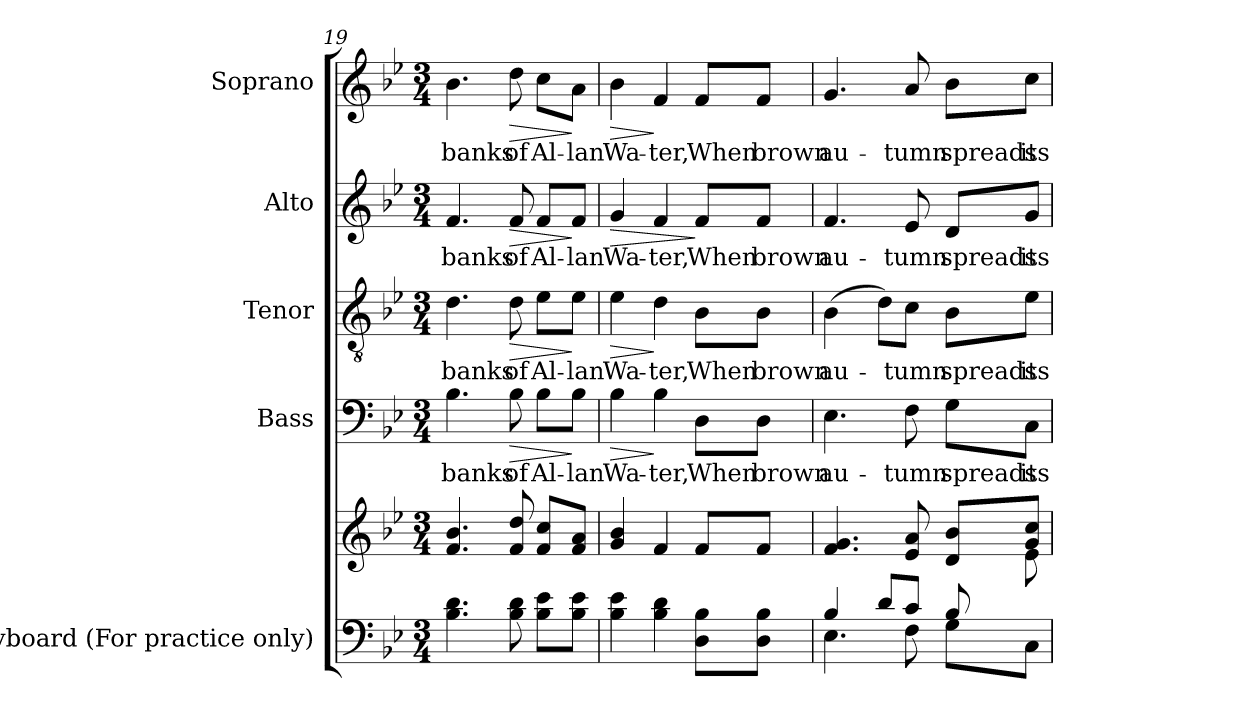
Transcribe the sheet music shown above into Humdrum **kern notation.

**kern	**kern	**kern	**text	**dynam	**kern	**text	**dynam	**kern	**text	**dynam	**kern	**text	**dynam
*part5	*part5	*part4	*part4	*part4	*part3	*part3	*part3	*part2	*part2	*part2	*part1	*part1	*part1
*staff6	*staff5	*staff4	*staff4	*staff4	*staff3	*staff3	*staff3	*staff2	*staff2	*staff2	*staff1	*staff1	*staff1
*I"Keyboard (For practice only)	*	*I"Bass	*	*	*I"Tenor	*	*	*I"Alto	*	*	*I"Soprano	*	*
*I'Kbd.	*	*I'B.	*	*	*I'T.	*	*	*I'A.	*	*	*I'S.	*	*
*clefF4	*clefG2	*clefF4	*	*	*clefGv2	*	*	*clefG2	*	*	*clefG2	*	*
*	*	*	*	*	*ITrd7c12	*	*	*	*	*	*	*	*
*k[b-e-]	*k[b-e-]	*k[b-e-]	*	*	*k[b-e-]	*	*	*k[b-e-]	*	*	*k[b-e-]	*	*
*B-:	*B-:	*B-:	*	*	*B-:	*	*	*B-:	*	*	*B-:	*	*
*M3/4	*M3/4	*M3/4	*	*	*M3/4	*	*	*M3/4	*	*	*M3/4	*	*
=19	=19	=19	=19	=19	=19	=19	=19	=19	=19	=19	=19	=19	=19
!	!	!	!LO:LY:b:color=#000000	!	!	!	!	!	!	!	!	!	!
!	!	!	!	!	!	!LO:LY:b:color=#000000	!	!	!	!	!	!	!
!	!	!	!	!	!	!	!	!	!LO:LY:b:color=#000000	!	!	!	!
!	!	!	!	!	!	!	!	!	!	!	!	!LO:LY:b:color=#000000	!
4.B-i\ 4.di	4.fi/ 4.b-i	4.B-i\	banks	.	4.Di\	banks	.	4.fi/	banks	.	4.b-i\	banks	.
!	!	!	!LO:LY:b:color=#000000	!LO:HP:b	!	!	!	!	!	!	!	!	!
!	!	!	!	!	!	!LO:LY:b:color=#000000	!LO:HP:b	!	!	!	!	!	!
!	!	!	!	!	!	!	!	!	!LO:LY:b:color=#000000	!LO:HP:b	!	!	!
!	!	!	!	!	!	!	!	!	!	!	!	!LO:LY:b:color=#000000	!LO:HP:b
8B-i\ 8di	8fi/ 8ddi	8B-i\	of	>	8Di\	of	>	8fi/	of	>	8ddi\	of	>
!	!	!	!LO:LY:b:color=#000000	!	!	!	!	!	!	!	!	!	!
!	!	!	!	!	!	!LO:LY:b:color=#000000	!	!	!	!	!	!	!
!	!	!	!	!	!	!	!	!	!LO:LY:b:color=#000000	!	!	!	!
!	!	!	!	!	!	!	!	!	!	!	!	!LO:LY:b:color=#000000	!
8B-i\ 8e-iL	8fi/ 8cciL	8B-i\L	Al-	.	8E-i\L	Al-	.	8fi/L	Al-	.	8cci\L	Al-	.
!	!	!	!LO:LY:b:color=#000000	!	!	!	!	!	!	!	!	!	!
!	!	!	!	!	!	!LO:LY:b:color=#000000	!	!	!	!	!	!	!
!	!	!	!	!	!	!	!	!	!LO:LY:b:color=#000000	!	!	!	!
!	!	!	!	!	!	!	!	!	!	!	!	!LO:LY:b:color=#000000	!
8B-i\ 8e-iJ	8fi/ 8aiJ	8B-i\J	-lan	]	8E-i\J	-lan	]	8fi/J	-lan	]	8ai\J	-lan	]
=20	=20	=20	=20	=20	=20	=20	=20	=20	=20	=20	=20	=20	=20
!	!	!	!LO:LY:b:color=#000000	!LO:HP:b	!	!	!	!	!	!	!	!	!
!	!	!	!	!	!	!LO:LY:b:color=#000000	!LO:HP:b	!	!	!	!	!	!
!	!	!	!	!	!	!	!	!	!LO:LY:b:color=#000000	!LO:HP:b	!	!	!
!	!	!	!	!	!	!	!	!	!	!	!	!LO:LY:b:color=#000000	!LO:HP:b
4B-i\ 4e-i	4gi/ 4b-i	4B-i\	Wa-	>	4E-i\	Wa-	>	4gi/	Wa-	>	4b-i\	Wa-	>
!	!	!	!LO:LY:b:color=#000000	!	!	!	!	!	!	!	!	!	!
!	!	!	!	!	!	!LO:LY:b:color=#000000	!	!	!	!	!	!	!
!	!	!	!	!	!	!	!	!	!LO:LY:b:color=#000000	!	!	!	!
!	!	!	!	!	!	!	!	!	!	!	!	!LO:LY:b:color=#000000	!
4B-i\ 4di	4fi/	4B-i\	-ter,	]	4Di\	-ter,	]	4fi/	-ter,	.	4fi/	-ter,	]
!	!	!	!LO:LY:b:color=#000000	!	!	!	!	!	!	!	!	!	!
!	!	!	!	!	!	!LO:LY:b:color=#000000	!	!	!	!	!	!	!
!	!	!	!	!	!	!	!	!	!LO:LY:b:color=#000000	!	!	!	!
!	!	!	!	!	!	!	!	!	!	!	!	!LO:LY:b:color=#000000	!
8Di\ 8B-iL	8fi/L	8Di\L	When	.	8BB-i\L	When	.	8fi/L	When	]	8fi/L	When	.
!	!	!	!LO:LY:b:color=#000000	!	!	!	!	!	!	!	!	!	!
!	!	!	!	!	!	!LO:LY:b:color=#000000	!	!	!	!	!	!	!
!	!	!	!	!	!	!	!	!	!LO:LY:b:color=#000000	!	!	!	!
!	!	!	!	!	!	!	!	!	!	!	!	!LO:LY:b:color=#000000	!
8Di\ 8B-iJ	8fi/J	8Di\J	brown	.	8BB-i\J	brown	.	8fi/J	brown	.	8fi/J	brown	.
=21	=21	=21	=21	=21	=21	=21	=21	=21	=21	=21	=21	=21	=21
*^	*^	*	*	*	*	*	*	*	*	*	*	*	*
!	!	!	!	!	!LO:LY:b:color=#000000	!	!	!	!	!	!	!	!	!	!
!	!	!	!	!	!	!	!	!LO:LY:b:color=#000000	!	!	!	!	!	!	!
!	!	!	!	!	!	!	!	!	!	!	!LO:LY:b:color=#000000	!	!	!	!
!	!	!	!	!	!	!	!	!	!	!	!	!	!	!LO:LY:b:color=#000000	!
4B-i/	4.E-i\	4.fi/ 4.gi	8ryy	4.E-i\	au-	.	(4BB-i\	au-	.	4.fi/	au-	.	4.gi/	au-	.
*	*	*v	*v	*	*	*	*	*	*	*	*	*	*	*	*
8di/L	.	.	.	.	.	8Di\L)	.	.	.	.	.	.	.	.
!	!	!	!	!LO:LY:b:color=#000000	!	!	!	!	!	!	!	!	!	!
!	!	!	!	!	!	!	!LO:LY:b:color=#000000	!	!	!	!	!	!	!
!	!	!	!	!	!	!	!	!	!	!LO:LY:b:color=#000000	!	!	!	!
!	!	!	!	!	!	!	!	!	!	!	!	!	!LO:LY:b:color=#000000	!
8ci/J	8Fi\	8e-i/ 8ai	8Fi\	-tumn	.	8Ci\J	-tumn	.	8e-i/	-tumn	.	8ai/	-tumn	.
!	!	!	!	!LO:LY:b:color=#000000	!	!	!	!	!	!	!	!	!	!
!	!	!	!	!	!	!	!LO:LY:b:color=#000000	!	!	!	!	!	!	!
!	!	!	!	!	!	!	!	!	!	!LO:LY:b:color=#000000	!	!	!	!
!	!	!	!	!	!	!	!	!	!	!	!	!	!LO:LY:b:color=#000000	!
8B-i/	8Gi\L	8di/ 8b-iL	8Gi\L	spreads	.	8BB-i\L	spreads	.	8di/L	spreads	.	8b-i\L	spreads	.
*	*	*^	*	*	*	*	*	*	*	*	*	*	*	*
!	!	!	!	!	!LO:LY:b:color=#000000	!	!	!	!	!	!	!	!	!	!
!	!	!	!	!	!	!	!	!LO:LY:b:color=#000000	!	!	!	!	!	!	!
!	!	!	!	!	!	!	!	!	!	!	!LO:LY:b:color=#000000	!	!	!	!
!	!	!	!	!	!	!	!	!	!	!	!	!	!	!LO:LY:b:color=#000000	!
8ryy	8Ci\J	8gi/ 8cciJ	8e-i\	8Ci\J	its	.	8E-i\J	its	.	8gi/J	its	.	8cci\J	its	.
*v	*v	*	*	*	*	*	*	*	*	*	*	*	*	*	*
*	*v	*v	*	*	*	*	*	*	*	*	*	*	*	*
=	=	=	=	=	=	=	=	=	=	=	=	=	=
*-	*-	*-	*-	*-	*-	*-	*-	*-	*-	*-	*-	*-	*-
